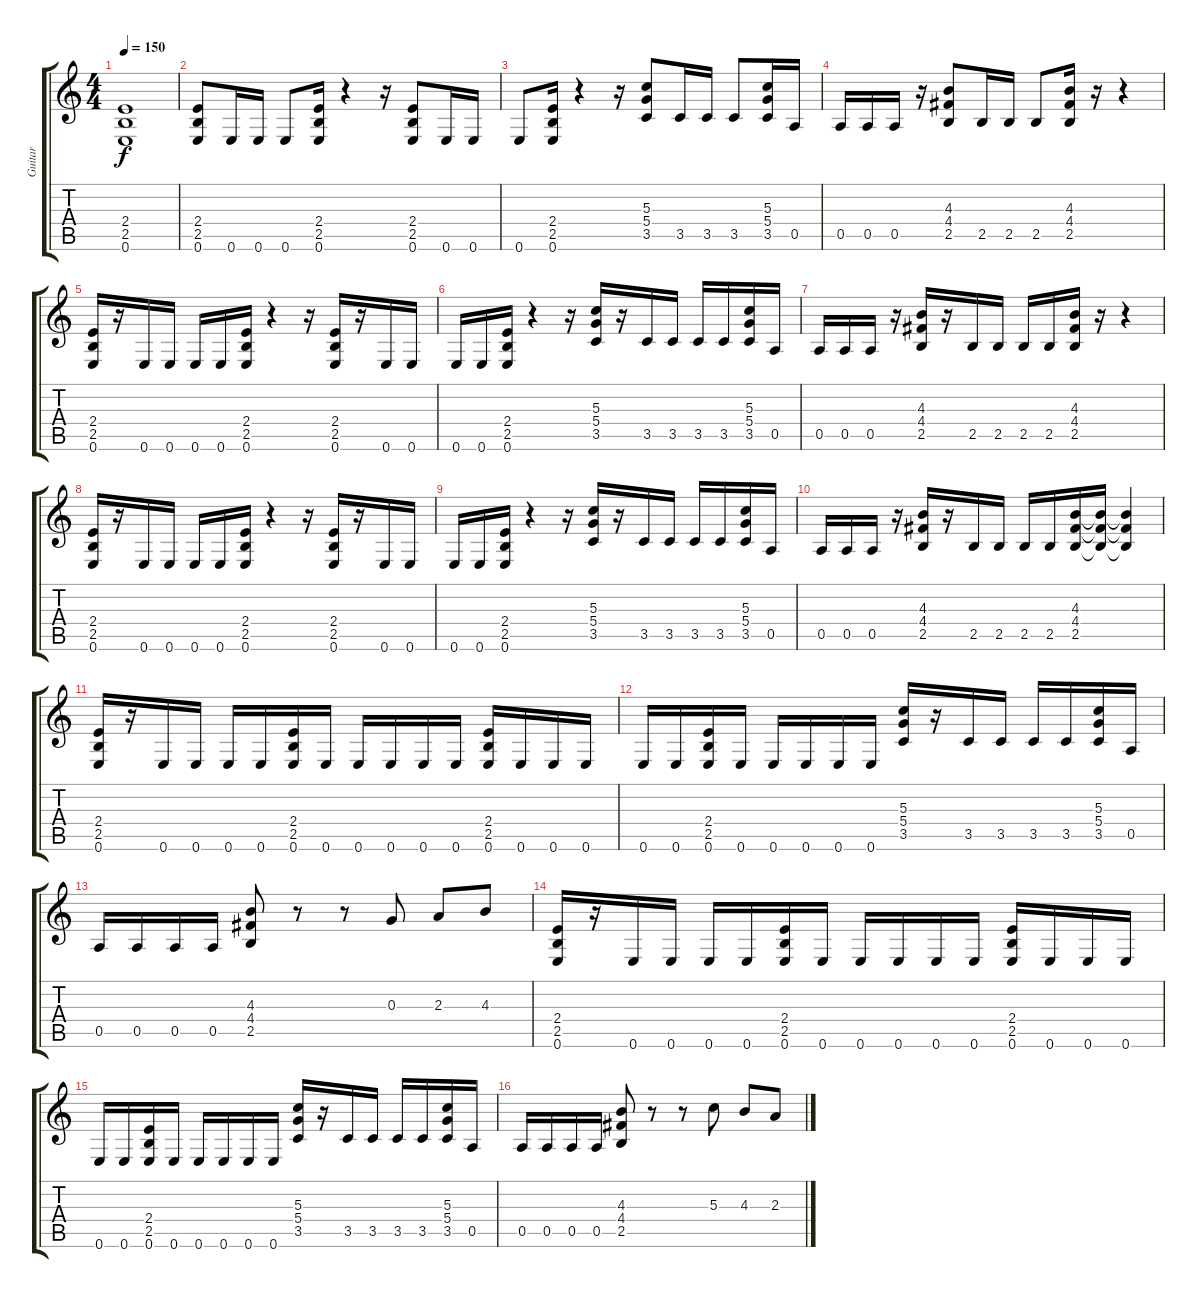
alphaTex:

\track ("Guitar" "Guitar") {instrument distortionguitar}
\staff {score tabs}
\tuning (E4 B3 G3 D3 A2 E2) {hide}
\ts (4 4)
\tempo 150
\clef g2
\ks c
(2.4 2.5 0.6).1{dy f} |
(2.4 2.5 0.6).8 0.6.16 0.6.16 0.6.8 (2.4 2.5 0.6).16 r.4 r.16 (2.4 2.5 0.6).8 0.6.16 0.6.16 |
0.6.8 (2.4 2.5 0.6).16 r.4 r.16 (5.3 5.4 3.5).8 3.5.16 3.5.16 3.5.8 (5.3 5.4 3.5).16 0.5.16 |
0.5.16 0.5.16 0.5.16 r.16 (4.3 4.4 2.5).8 2.5.16 2.5.16 2.5.8 (4.3 4.4 2.5).16 r.16 r.4 |
(2.4 2.5 0.6).16 r.16 0.6.16 0.6.16 0.6.16 0.6.16 (2.4 2.5 0.6).16 r.4 r.16 (2.4 2.5 0.6).16 r.16 0.6.16 0.6.16 |
0.6.16 0.6.16 (2.4 2.5 0.6).16 r.4 r.16 (5.3 5.4 3.5).16 r.16 3.5.16 3.5.16 3.5.16 3.5.16 (5.3 5.4 3.5).16 0.5.16 |
0.5.16 0.5.16 0.5.16 r.16 (4.3 4.4 2.5).16 r.16 2.5.16 2.5.16 2.5.16 2.5.16 (4.3 4.4 2.5).16 r.16 r.4 |
(2.4 2.5 0.6).16 r.16 0.6.16 0.6.16 0.6.16 0.6.16 (2.4 2.5 0.6).16 r.4 r.16 (2.4 2.5 0.6).16 r.16 0.6.16 0.6.16 |
0.6.16 0.6.16 (2.4 2.5 0.6).16 r.4 r.16 (5.3 5.4 3.5).16 r.16 3.5.16 3.5.16 3.5.16 3.5.16 (5.3 5.4 3.5).16 0.5.16 |
0.5.16 0.5.16 0.5.16 r.16 (4.3 4.4 2.5).16 r.16 2.5.16 2.5.16 2.5.16 2.5.16 (4.3 4.4 2.5).16 (4.3{t} 4.4{t} 2.5{t}).16 (4.3{t} 4.4{t} 2.5{t}).4 |
(2.4 2.5 0.6).16 r.16 0.6.16 0.6.16 0.6.16 0.6.16 (2.4 2.5 0.6).16 0.6.16 0.6.16 0.6.16 0.6.16 0.6.16 (2.4 2.5 0.6).16 0.6.16 0.6.16 0.6.16 |
0.6.16 0.6.16 (2.4 2.5 0.6).16 0.6.16 0.6.16 0.6.16 0.6.16 0.6.16 (5.3 5.4 3.5).16 r.16 3.5.16 3.5.16 3.5.16 3.5.16 (5.3 5.4 3.5).16 0.5.16 |
0.5.16 0.5.16 0.5.16 0.5.16 (4.3 4.4 2.5).8 r.8 r.8 0.3.8 2.3.8 4.3.8 |
(2.4 2.5 0.6).16 r.16 0.6.16 0.6.16 0.6.16 0.6.16 (2.4 2.5 0.6).16 0.6.16 0.6.16 0.6.16 0.6.16 0.6.16 (2.4 2.5 0.6).16 0.6.16 0.6.16 0.6.16 |
0.6.16 0.6.16 (2.4 2.5 0.6).16 0.6.16 0.6.16 0.6.16 0.6.16 0.6.16 (5.3 5.4 3.5).16 r.16 3.5.16 3.5.16 3.5.16 3.5.16 (5.3 5.4 3.5).16 0.5.16 |
0.5.16 0.5.16 0.5.16 0.5.16 (4.3 4.4 2.5).8 r.8 r.8 5.3.8 4.3.8 2.3.8
